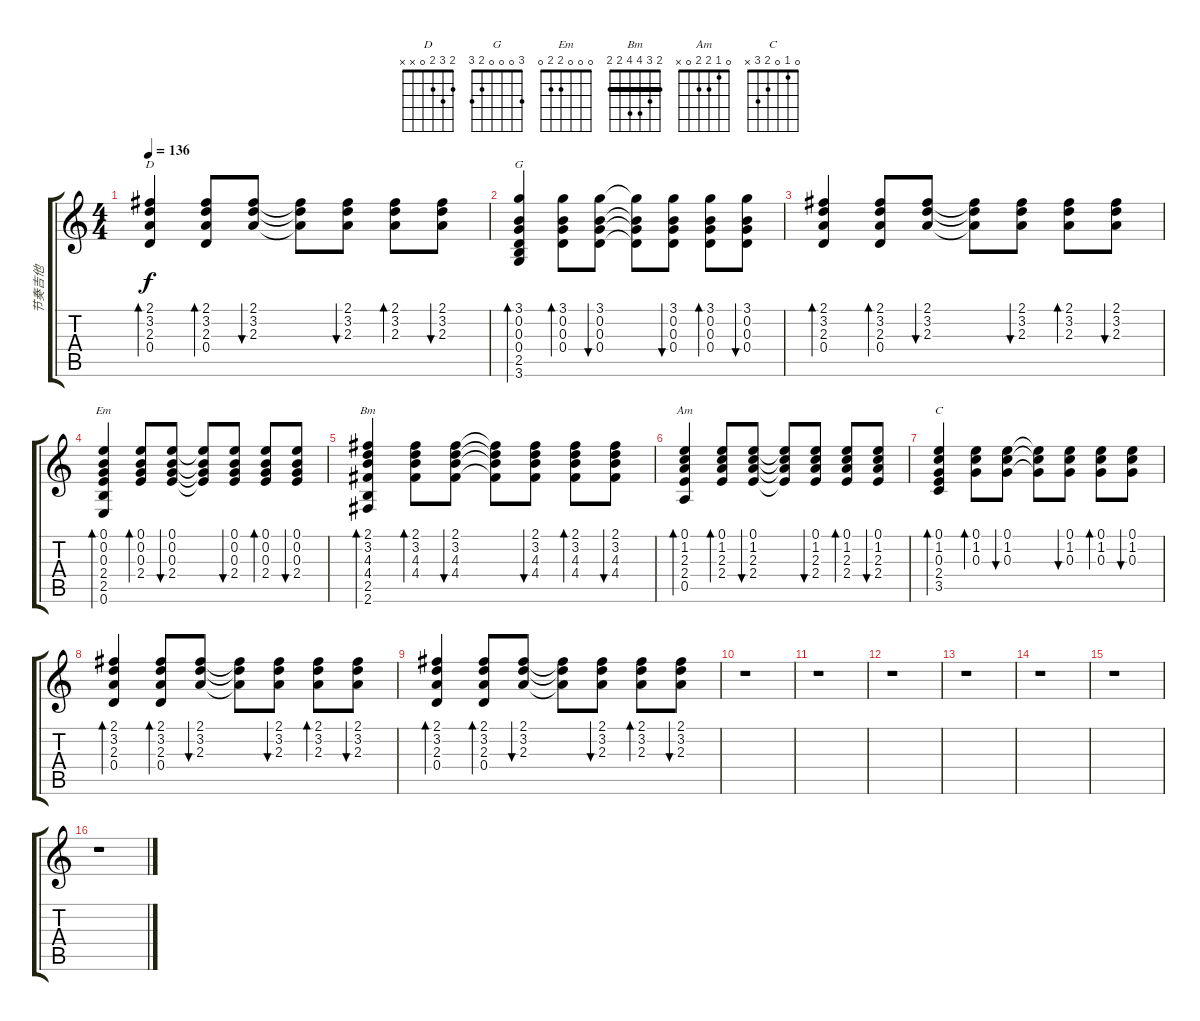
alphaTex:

\track ("节奏吉他" "节奏吉他") {instrument electricguitarclean}
\staff {score tabs}
\tuning (E4 B3 G3 D3 A2 E2) {hide}
\chord ("D" 2 3 2 0 x x)
\chord ("G" 3 0 0 0 2 3)
\chord ("Em" 0 0 0 2 2 0)
\chord ("Bm" 2 3 4 4 2 2) {barre 2}
\chord ("Am" 0 1 2 2 0 x)
\chord ("C" 0 1 0 2 3 x)
\ts (4 4)
\tempo 136
\clef g2
\ks c
(2.1 3.2 2.3 0.4).4{bd 60 ch "D" dy f} (2.1 3.2 2.3 0.4).8{bd 60} (2.1 3.2 2.3).8{bu 60} (2.1{t} 3.2{t} 2.3{t}).8 (2.1 3.2 2.3).8{bu 60} (2.1 3.2 2.3).8{bd 60} (2.1 3.2 2.3).8{bu 60} |
(3.1 0.2 0.3 0.4 2.5 3.6).4{bd 60 ch "G"} (3.1 0.2 0.3 0.4).8{bd 60} (3.1 0.2 0.3 0.4).8{bu 60} (3.1{t} 0.2{t} 0.3{t} 0.4{t}).8 (3.1 0.2 0.3 0.4).8{bu 60} (3.1 0.2 0.3 0.4).8{bd 60} (3.1 0.2 0.3 0.4).8{bu 60} |
(2.1 3.2 2.3 0.4).4{bd 60} (2.1 3.2 2.3 0.4).8{bd 60} (2.1 3.2 2.3).8{bu 60} (2.1{t} 3.2{t} 2.3{t}).8 (2.1 3.2 2.3).8{bu 60} (2.1 3.2 2.3).8{bd 60} (2.1 3.2 2.3).8{bu 60} |
(0.1 0.2 0.3 2.4 2.5 0.6).4{bd 60 ch "Em"} (0.1 0.2 0.3 2.4).8{bd 60} (0.1 0.2 0.3 2.4).8{bu 60} (0.1{t} 0.2{t} 0.3{t} 2.4{t}).8 (0.1 0.2 0.3 2.4).8{bu 60} (0.1 0.2 0.3 2.4).8{bd 60} (0.1 0.2 0.3 2.4).8{bu 60} |
(2.1 3.2 4.3 4.4 2.5 2.6).4{bd 60 ch "Bm"} (2.1 3.2 4.3 4.4).8{bd 60} (2.1 3.2 4.3 4.4).8{bu 60} (2.1{t} 3.2{t} 4.3{t} 4.4{t}).8 (2.1 3.2 4.3 4.4).8{bu 60} (2.1 3.2 4.3 4.4).8{bd 60} (2.1 3.2 4.3 4.4).8{bu 60} |
(0.1 1.2 2.3 2.4 0.5).4{bd 60 ch "Am"} (0.1 1.2 2.3 2.4).8{bd 60} (0.1 1.2 2.3 2.4).8{bu 60} (0.1{t} 1.2{t} 2.3{t} 2.4{t}).8 (0.1 1.2 2.3 2.4).8{bu 60} (0.1 1.2 2.3 2.4).8{bd 60} (0.1 1.2 2.3 2.4).8{bu 60} |
(0.1 1.2 0.3 2.4 3.5).4{bd 60 ch "C"} (0.1 1.2 0.3).8{bd 60} (0.1 1.2 0.3).8{bu 60} (0.1{t} 1.2{t} 0.3{t}).8 (0.1 1.2 0.3).8{bu 60} (0.1 1.2 0.3).8{bd 60} (0.1 1.2 0.3).8{bu 60} |
(2.1 3.2 2.3 0.4).4{bd 60} (2.1 3.2 2.3 0.4).8{bd 60} (2.1 3.2 2.3).8{bu 60} (2.1{t} 3.2{t} 2.3{t}).8 (2.1 3.2 2.3).8{bu 60} (2.1 3.2 2.3).8{bd 60} (2.1 3.2 2.3).8{bu 60} |
(2.1 3.2 2.3 0.4).4{bd 60} (2.1 3.2 2.3 0.4).8{bd 60} (2.1 3.2 2.3).8{bu 60} (2.1{t} 3.2{t} 2.3{t}).8 (2.1 3.2 2.3).8{bu 60} (2.1 3.2 2.3).8{bd 60} (2.1 3.2 2.3).8{bu 60} |
r.1 |
r.1 |
r.1 |
r.1 |
r.1 |
r.1 |
r.1
